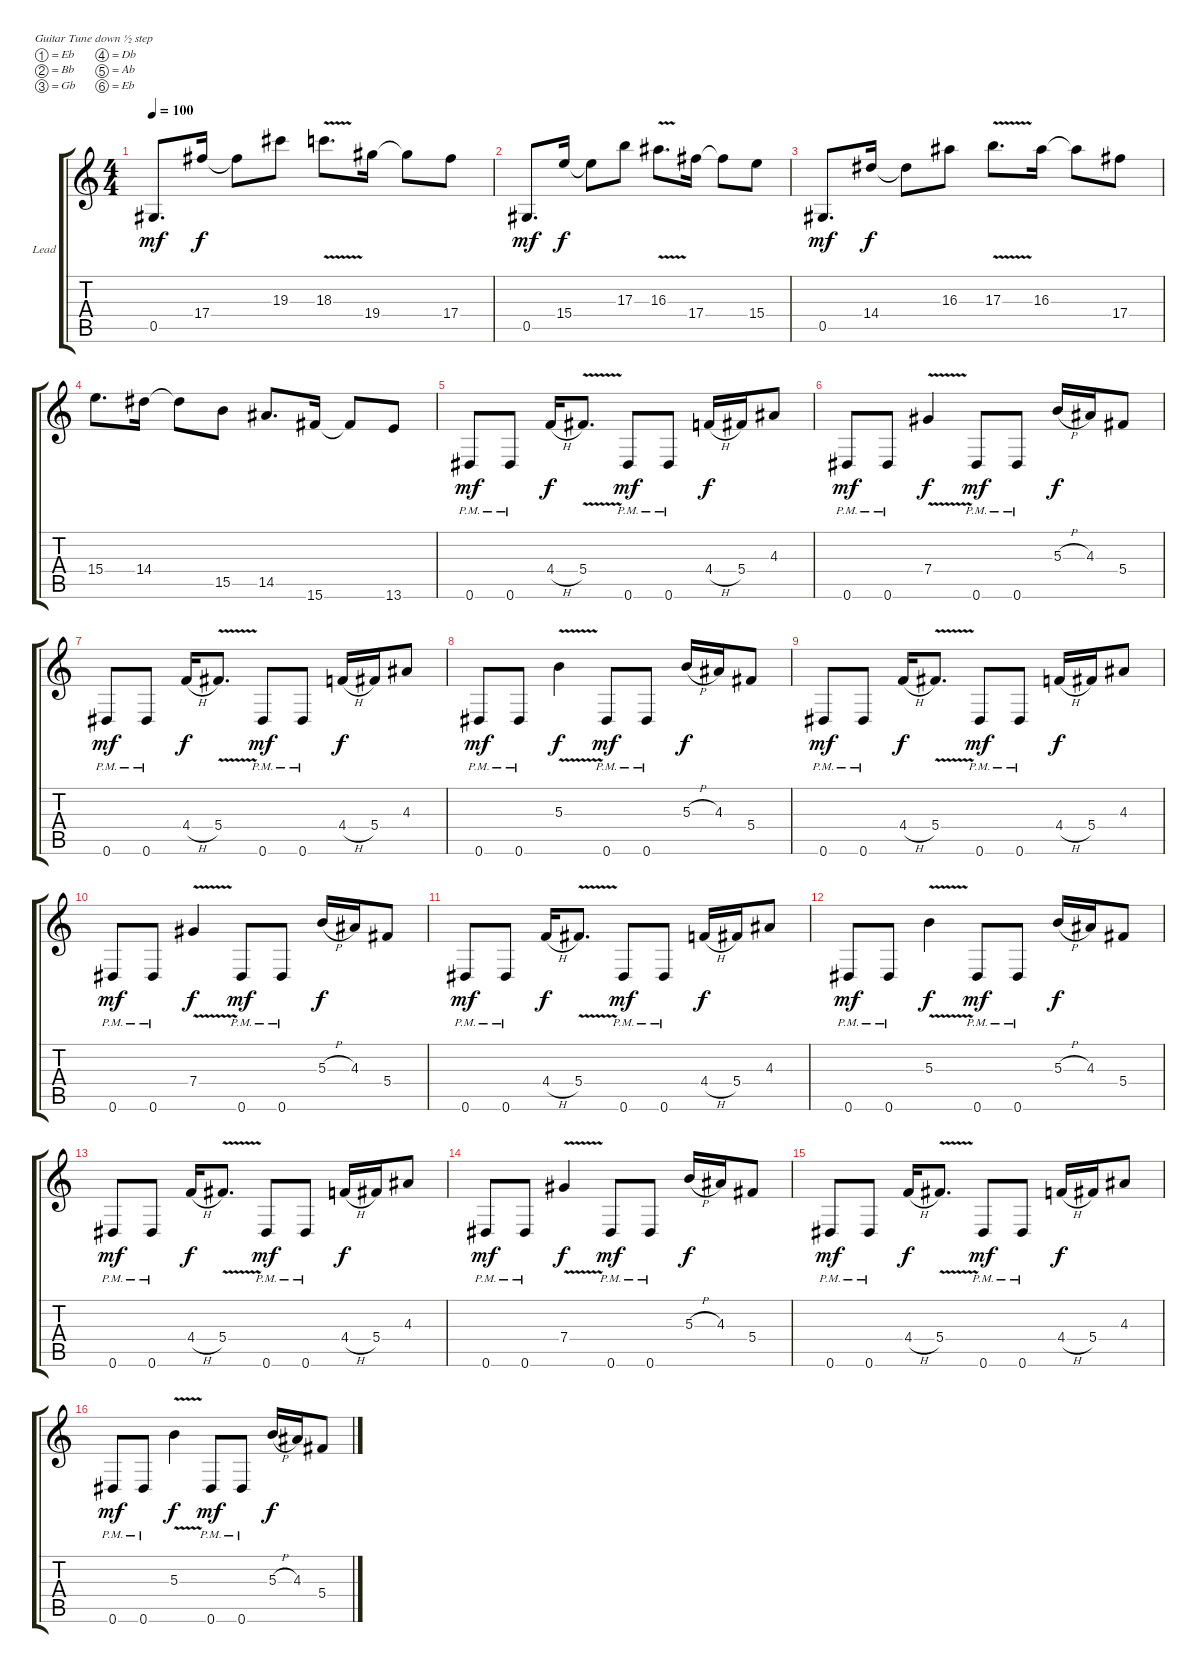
\defaultSystemsLayout 4
\bracketExtendMode groupsimilarinstruments
\firstSystemTrackNameOrientation horizontal
\otherSystemsTrackNameOrientation horizontal
\track ("Marty Friedman " "Lead") {instrument distortionguitar}
\staff {score tabs}
\tuning (Eb4 Bb3 Gb3 Db3 Ab2 Eb2)
\ts (4 4)
\tempo 100
\clef g2
\scale
0.333333
\ks c
0.5.8{d dy mf} 17.4.16{dy f} 17.4{t}.8 19.3.8 18.3{v}.8{d} 19.4.16 19.4{t}.8 17.4.8 |
\scale
0.333333 0.5.8{d dy mf} 15.4.16{dy f} 15.4{t}.8 17.3.8 16.3{v}.8{d} 17.4.16 17.4{t}.8 15.4.8 |
\scale
0.333333 0.5.8{d dy mf} 14.4.16{dy f} 14.4{t}.8 16.3.8 17.3{v}.8{d} 16.3.16 16.3{t}.8 17.4.8 |
\scale
0.333333 15.4.8{d} 14.4.16 14.4{t}.8 15.5.8 14.5.8{d} 15.6.16 15.6{t}.8 13.6.8 |
\scale
0.333333 0.6{pm}.8{dy mf} 0.6{pm}.8 4.4{h}.16{dy f} 5.4{v}.8{d} 0.6{pm}.8{dy mf} 0.6{pm}.8 4.4{h}.16{dy f} 5.4.16 4.3.8 |
\scale
0.333333 0.6{pm}.8{dy mf} 0.6{pm}.8 7.4{v}.4{dy f} 0.6{pm}.8{dy mf} 0.6{pm}.8 5.3{h}.16{dy f} 4.3.16 5.4.8 |
\scale
0.333333 0.6{pm}.8{dy mf} 0.6{pm}.8 4.4{h}.16{dy f} 5.4{v}.8{d} 0.6{pm}.8{dy mf} 0.6{pm}.8 4.4{h}.16{dy f} 5.4.16 4.3.8 |
\scale
0.333333 0.6{pm}.8{dy mf} 0.6{pm}.8 5.3{v}.4{dy f} 0.6{pm}.8{dy mf} 0.6{pm}.8 5.3{h}.16{dy f} 4.3.16 5.4.8 |
\scale
0.333333 0.6{pm}.8{dy mf} 0.6{pm}.8 4.4{h}.16{dy f} 5.4{v}.8{d} 0.6{pm}.8{dy mf} 0.6{pm}.8 4.4{h}.16{dy f} 5.4.16 4.3.8 |
\scale
0.333333 0.6{pm}.8{dy mf} 0.6{pm}.8 7.4{v}.4{dy f} 0.6{pm}.8{dy mf} 0.6{pm}.8 5.3{h}.16{dy f} 4.3.16 5.4.8 |
\scale
0.333333 0.6{pm}.8{dy mf} 0.6{pm}.8 4.4{h}.16{dy f} 5.4{v}.8{d} 0.6{pm}.8{dy mf} 0.6{pm}.8 4.4{h}.16{dy f} 5.4.16 4.3.8 |
\scale
0.333333 0.6{pm}.8{dy mf} 0.6{pm}.8 5.3{v}.4{dy f} 0.6{pm}.8{dy mf} 0.6{pm}.8 5.3{h}.16{dy f} 4.3.16 5.4.8 |
\scale
0.333333 0.6{pm}.8{dy mf} 0.6{pm}.8 4.4{h}.16{dy f} 5.4{v}.8{d} 0.6{pm}.8{dy mf} 0.6{pm}.8 4.4{h}.16{dy f} 5.4.16 4.3.8 |
\scale
0.333333 0.6{pm}.8{dy mf} 0.6{pm}.8 7.4{v}.4{dy f} 0.6{pm}.8{dy mf} 0.6{pm}.8 5.3{h}.16{dy f} 4.3.16 5.4.8 |
\scale
0.333333 0.6{pm}.8{dy mf} 0.6{pm}.8 4.4{h}.16{dy f} 5.4{v}.8{d} 0.6{pm}.8{dy mf} 0.6{pm}.8 4.4{h}.16{dy f} 5.4.16 4.3.8 |
\scale
0.333333 0.6{pm}.8{dy mf} 0.6{pm}.8 5.3{v}.4{dy f} 0.6{pm}.8{dy mf} 0.6{pm}.8 5.3{h}.16{dy f} 4.3.16 5.4.8
